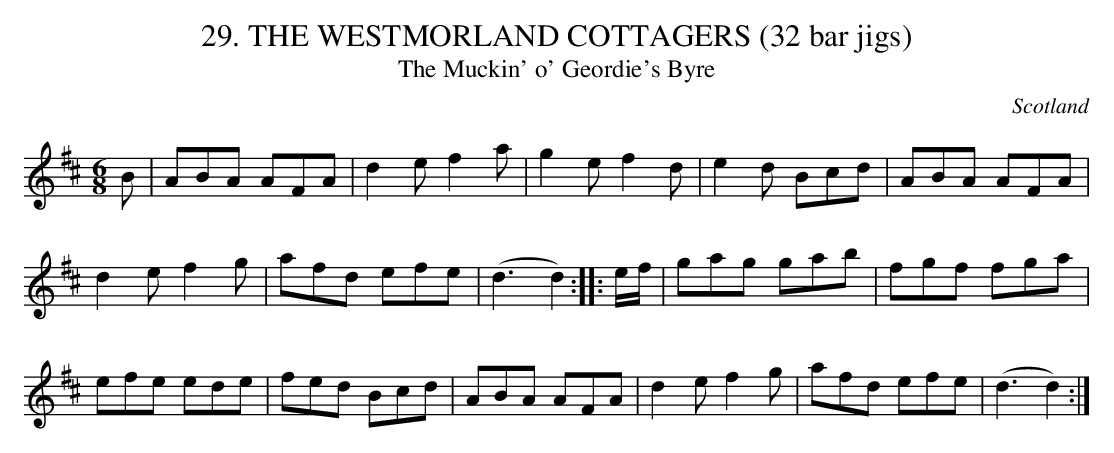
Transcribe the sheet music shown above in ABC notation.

X:1
T:29. THE WESTMORLAND COTTAGERS (32 bar jigs)
T:Muckin' o' Geordie's Byre, The
O:Scotland
M:6/8
K:D
B|\
ABA AFA|d2e f2a|g2e f2d|e2d Bcd|ABA AFA|
d2e f2g|afd efe|(d3 d2)::\
e/2f/2|gag gab|fgf fga|
efe ede|fed Bcd|ABA AFA|d2e f2g|afd efe|(d3 d2):|
